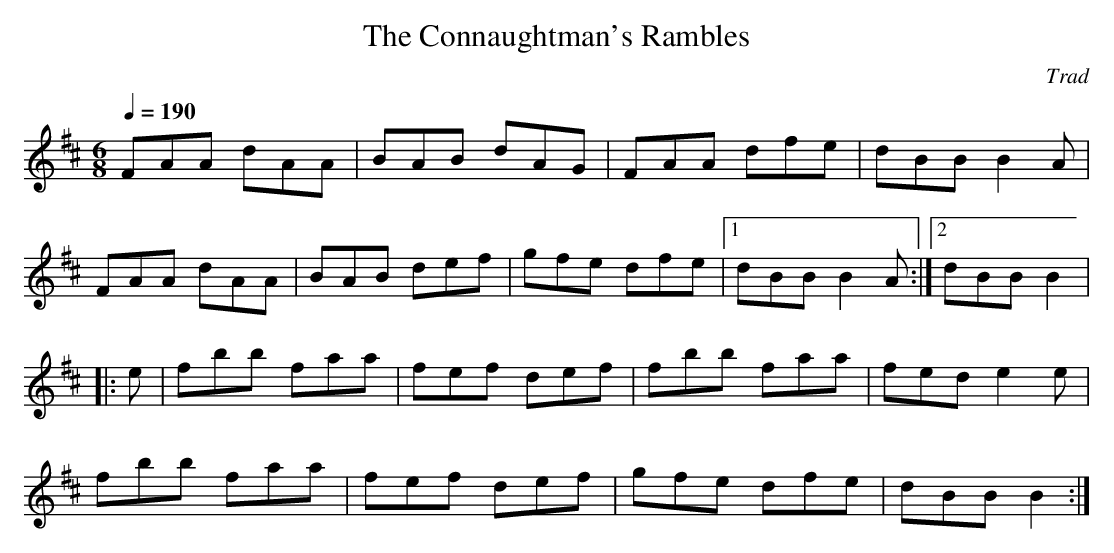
X:1
T:The Connaughtman's Rambles
M:6/8
L:1/8
Q:1/4=190
C:Trad
K:D
FAA dAA|BAB dAG|FAA dfe|dBB B2 A|!
FAA dAA|BAB def|gfe dfe|[1dBB B2 A:|[2dBB B2|!
|:e|fbb faa|fef def|fbb faa|fed e2 e|!
fbb faa|fef def|gfe dfe|dBB B2:|
